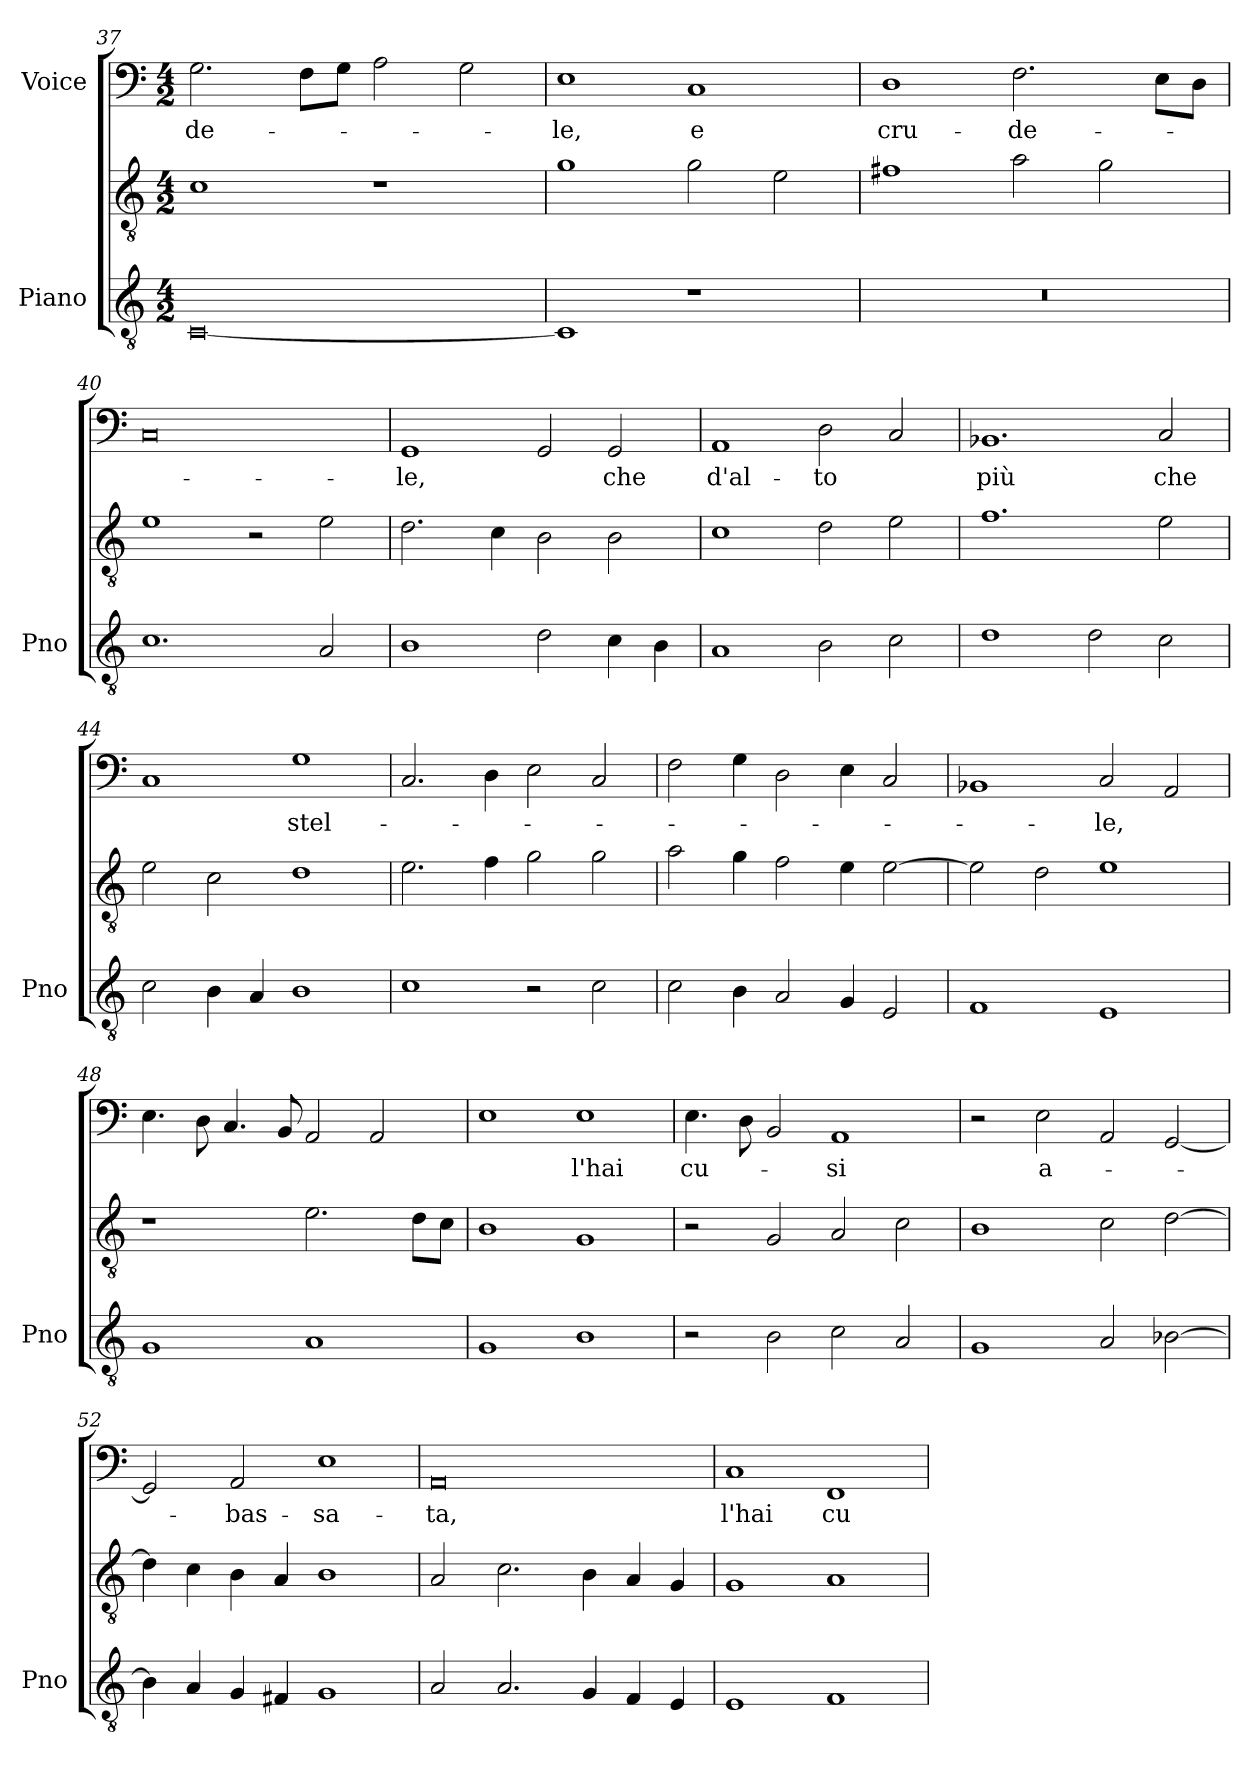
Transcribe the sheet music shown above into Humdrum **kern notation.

**kern	**kern	**kern	**text
*part2	*part2	*part1	*part1
*staff3	*staff2	*staff1	*staff1
*I"Piano	*	*I"Voice	*
*I'Pno	*	*	*
*clefGv2	*clefGv2	*clefF4	*
*k[]	*k[]	*k[]	*
*M4/2	*M4/2	*M4/2	*
=37	=37	=37	=37
!	!	!	!LO:LY:b
[0C	1c	2.G\	-de-
.	.	8F\L	.
.	.	8G\J	.
.	1r	2A\	.
.	.	2G\	.
=38	=38	=38	=38
!	!	!	!LO:LY:b
1C]	1g	1E	-le,
!	!	!	!LO:LY:b
1r	2g\	1C	e
.	2e\	.	.
=39	=39	=39	=39
!	!	!	!LO:LY:b
0r	1f#X	1D	cru-
!	!	!	!LO:LY:b
.	2a\	2.F\	-de-
.	2g\	.	.
.	.	8E\L	.
.	.	8D\J	.
!!LO:LB:g=z
=40	=40	=40	=40
1.c	1e	0C	.
.	2r	.	.
2A/	2e\	.	.
=41	=41	=41	=41
!	!	!	!LO:LY:b
1B	2.d\	1GG	-le,
.	4c\	.	.
2d\	2B\	2GG/	.
!	!	!	!LO:LY:b
4c\	2B\	2GG/	che
4B\	.	.	.
!!LO:PB:g=z
=42	=42	=42	=42
!	!	!	!LO:LY:b
1A	1c	1AA	d'al-
!	!	!	!LO:LY:b
2B\	2d\	2D\	-to
2c\	2e\	2C/	.
=43	=43	=43	=43
!	!	!	!LO:LY:b
1d	1.f	1.BB-X	più
2d\	.	.	.
!	!	!	!LO:LY:b
2c\	2e\	2C/	che
=44	=44	=44	=44
2c\	2e\	1C	.
4B\	2c\	.	.
4A/	.	.	.
!	!	!	!LO:LY:b
1B	1d	1G	stel-
=45	=45	=45	=45
1c	2.e\	2.C/	.
.	4f\	4D\	.
2r	2g\	2E\	.
2c\	2g\	2C/	.
!!LO:LB:g=z
=46	=46	=46	=46
2c\	2a\	2F\	.
4B\	4g\	4G\	.
2A/	2f\	2D\	.
4G/	4e\	4E\	.
2E/	[2e\	2C/	.
=47	=47	=47	=47
1F	2e\]	1BB-X	.
.	2d\	.	.
!	!	!	!LO:LY:b
1E	1e	2C/	-le,
.	.	2AA/	.
=48	=48	=48	=48
1G	1r	4.E\	.
.	.	8D\	.
.	.	4.C/	.
.	.	8BB/	.
1A	2.e\	2AA/	.
.	.	2AA/	.
.	8d\L	.	.
.	8c\J	.	.
=49	=49	=49	=49
1G	1B	1E	.
!	!	!	!LO:LY:b
1B	1G	1E	l'hai
!!LO:LB:g=z
=50	=50	=50	=50
!	!	!	!LO:LY:b
2r	2r	4.E\	cu-
.	.	8D\	.
2B\	2G/	2BB/	.
!	!	!	!LO:LY:b
2c\	2A/	1AA	-si
2A/	2c\	.	.
=51	=51	=51	=51
1G	1B	2r	.
!	!	!	!LO:LY:b
.	.	2E\	a-
2A/	2c\	2AA/	.
[2B-X\	[2d\	[2GG/	.
=52	=52	=52	=52
4B-\]	4d\]	2GG/]	.
4A/	4c\	.	.
!	!	!	!LO:LY:b
4G/	4B\	2AA/	-bas-
4F#X/	4A/	.	.
!	!	!	!LO:LY:b
1G	1B	1E	-sa-
=53	=53	=53	=53
!	!	!	!LO:LY:b
2A/	2A/	0AA	-ta,
2.A/	2.c\	.	.
4G/	4B\	.	.
4F/	4A/	.	.
4E/	4G/	.	.
!!LO:LB:g=z
=54	=54	=54	=54
!	!	!	!LO:LY:b
1E	1G	1C	l'hai
!	!	!	!LO:LY:b
1F	1A	1FF	cu-
=	=	=	=
*-	*-	*-	*-
